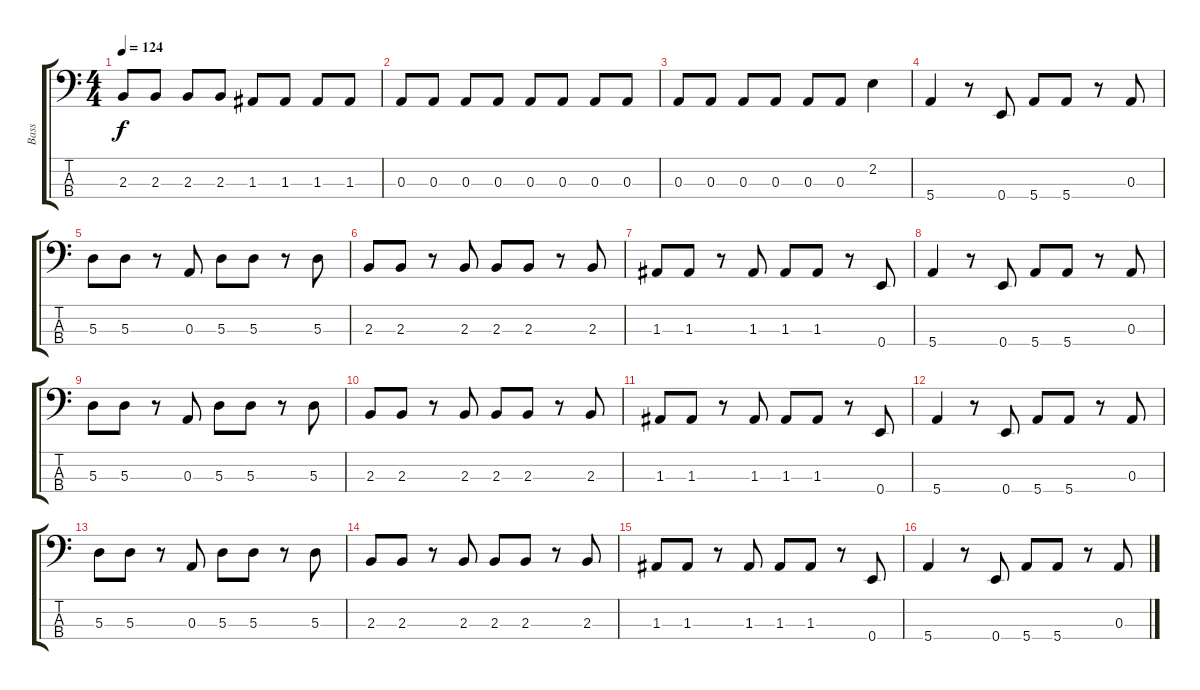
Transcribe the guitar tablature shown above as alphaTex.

\track ("Bass" "Bass") {instrument electricbasspick}
\staff {score tabs}
\tuning (G2 D2 A1 E1) {hide}
\ts (4 4)
\tempo 124
\clef f4
\ks c
2.3.8{dy f} 2.3.8 2.3.8 2.3.8 1.3.8 1.3.8 1.3.8 1.3.8 |
0.3.8 0.3.8 0.3.8 0.3.8 0.3.8 0.3.8 0.3.8 0.3.8 |
0.3.8 0.3.8 0.3.8 0.3.8 0.3.8 0.3.8 2.2.4 |
5.4.4 r.8 0.4.8 5.4.8 5.4.8 r.8 0.3.8 |
5.3.8 5.3.8 r.8 0.3.8 5.3.8 5.3.8 r.8 5.3.8 |
2.3.8 2.3.8 r.8 2.3.8 2.3.8 2.3.8 r.8 2.3.8 |
1.3.8 1.3.8 r.8 1.3.8 1.3.8 1.3.8 r.8 0.4.8 |
5.4.4 r.8 0.4.8 5.4.8 5.4.8 r.8 0.3.8 |
5.3.8 5.3.8 r.8 0.3.8 5.3.8 5.3.8 r.8 5.3.8 |
2.3.8 2.3.8 r.8 2.3.8 2.3.8 2.3.8 r.8 2.3.8 |
1.3.8 1.3.8 r.8 1.3.8 1.3.8 1.3.8 r.8 0.4.8 |
5.4.4 r.8 0.4.8 5.4.8 5.4.8 r.8 0.3.8 |
5.3.8 5.3.8 r.8 0.3.8 5.3.8 5.3.8 r.8 5.3.8 |
2.3.8 2.3.8 r.8 2.3.8 2.3.8 2.3.8 r.8 2.3.8 |
1.3.8 1.3.8 r.8 1.3.8 1.3.8 1.3.8 r.8 0.4.8 |
5.4.4 r.8 0.4.8 5.4.8 5.4.8 r.8 0.3.8
